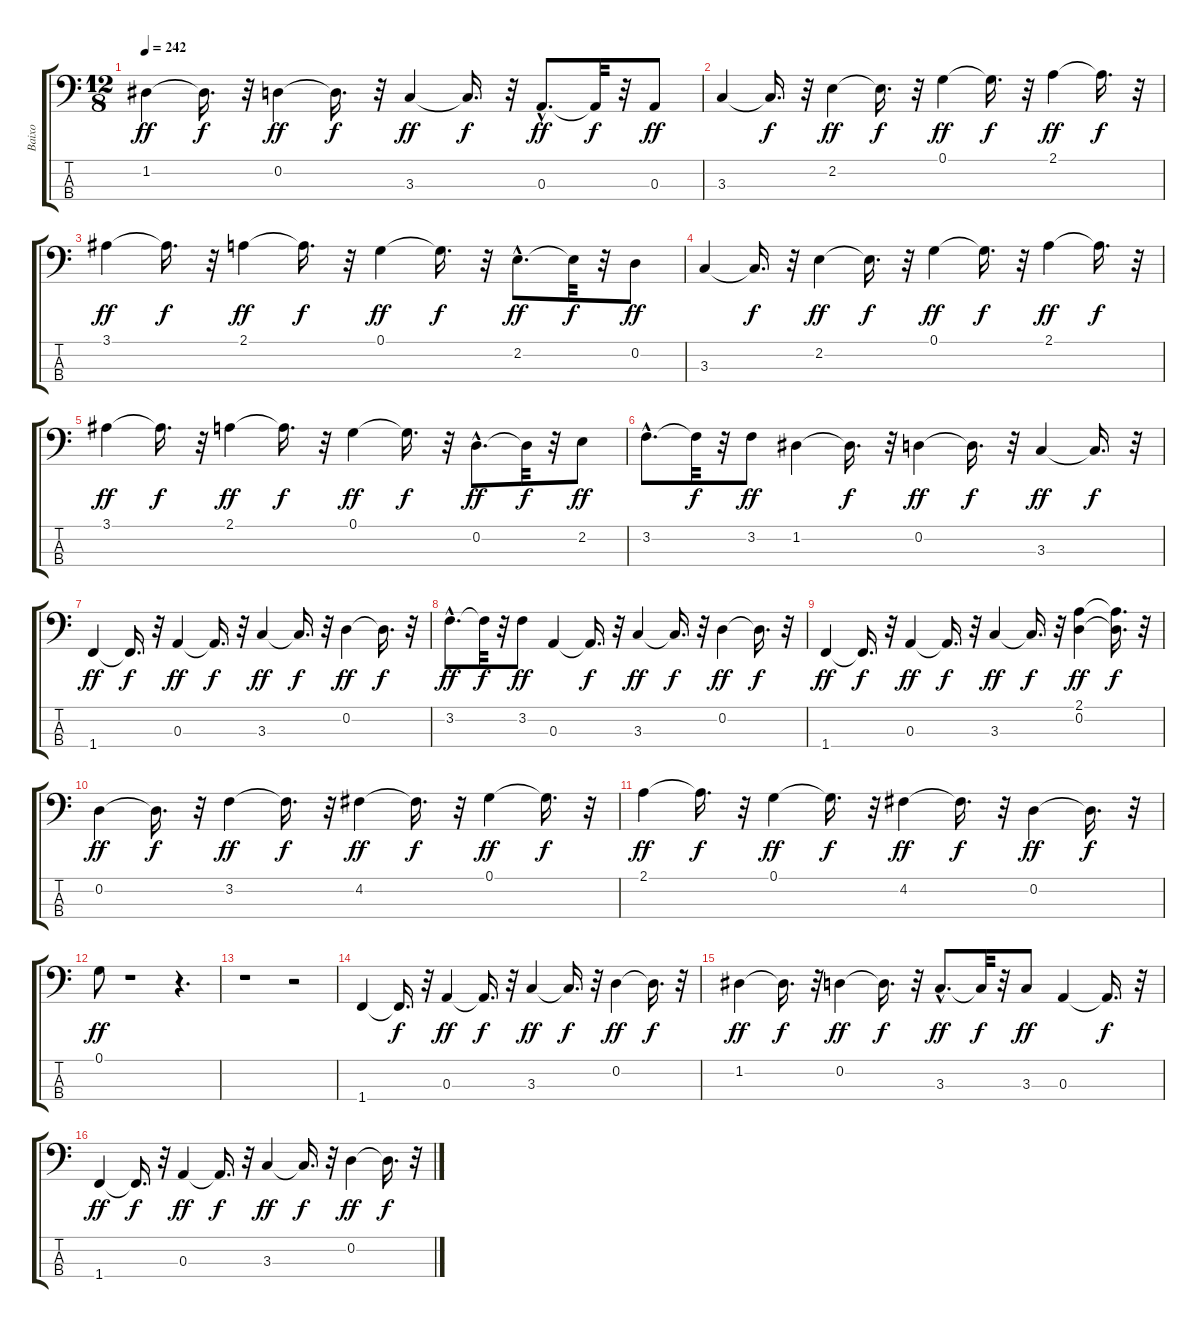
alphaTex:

\track ("Baixo" "Baixo") {instrument fretlessbass}
\staff {score tabs}
\tuning (G2 D2 A1 E1) {hide}
\ts (12 8)
\tempo 242
\clef f4
\ks c
1.2.4{dy ff} 1.2{t}.16{d dy f} r.32 0.2.4{dy ff} 0.2{t}.16{d dy f} r.32 3.3.4{dy ff} 3.3{t}.16{d dy f} r.32 0.3{hac}.8{d dy ff} 0.3{t}.32{dy f} r.32 0.3.8{dy ff} |
3.3.4 3.3{t}.16{d dy f} r.32 2.2.4{dy ff} 2.2{t}.16{d dy f} r.32 0.1.4{dy ff} 0.1{t}.16{d dy f} r.32 2.1.4{dy ff} 2.1{t}.16{d dy f} r.32 |
3.1.4{dy ff} 3.1{t}.16{d dy f} r.32 2.1.4{dy ff} 2.1{t}.16{d dy f} r.32 0.1.4{dy ff} 0.1{t}.16{d dy f} r.32 2.2{hac}.8{d dy ff} 2.2{t}.32{dy f} r.32 0.2.8{dy ff} |
3.3.4 3.3{t}.16{d dy f} r.32 2.2.4{dy ff} 2.2{t}.16{d dy f} r.32 0.1.4{dy ff} 0.1{t}.16{d dy f} r.32 2.1.4{dy ff} 2.1{t}.16{d dy f} r.32 |
3.1.4{dy ff} 3.1{t}.16{d dy f} r.32 2.1.4{dy ff} 2.1{t}.16{d dy f} r.32 0.1.4{dy ff} 0.1{t}.16{d dy f} r.32 0.2{hac}.8{d dy ff} 0.2{t}.32{dy f} r.32 2.2.8{dy ff} |
3.2{hac}.8{d} 3.2{t}.32{dy f} r.32 3.2.8{dy ff} 1.2.4 1.2{t}.16{d dy f} r.32 0.2.4{dy ff} 0.2{t}.16{d dy f} r.32 3.3.4{dy ff} 3.3{t}.16{d dy f} r.32 |
1.4.4{dy ff} 1.4{t}.16{d dy f} r.32 0.3.4{dy ff} 0.3{t}.16{d dy f} r.32 3.3.4{dy ff} 3.3{t}.16{d dy f} r.32 0.2.4{dy ff} 0.2{t}.16{d dy f} r.32 |
3.2{hac}.8{d dy ff} 3.2{t}.32{dy f} r.32 3.2.8{dy ff} 0.3.4 0.3{t}.16{d dy f} r.32 3.3.4{dy ff} 3.3{t}.16{d dy f} r.32 0.2.4{dy ff} 0.2{t}.16{d dy f} r.32 |
1.4.4{dy ff} 1.4{t}.16{d dy f} r.32 0.3.4{dy ff} 0.3{t}.16{d dy f} r.32 3.3.4{dy ff} 3.3{t}.16{d dy f} r.32 (2.1 0.2).4{dy ff} (2.1{t} 0.2{t}).16{d dy f} r.32 |
0.2.4{dy ff} 0.2{t}.16{d dy f} r.32 3.2.4{dy ff} 3.2{t}.16{d dy f} r.32 4.2.4{dy ff} 4.2{t}.16{d dy f} r.32 0.1.4{dy ff} 0.1{t}.16{d dy f} r.32 |
2.1.4{dy ff} 2.1{t}.16{d dy f} r.32 0.1.4{dy ff} 0.1{t}.16{d dy f} r.32 4.2.4{dy ff} 4.2{t}.16{d dy f} r.32 0.2.4{dy ff} 0.2{t}.16{d dy f} r.32 |
0.1.8{dy ff} r.1 r.4{d} |
r.1 r.2 |
1.4.4 1.4{t}.16{d dy f} r.32 0.3.4{dy ff} 0.3{t}.16{d dy f} r.32 3.3.4{dy ff} 3.3{t}.16{d dy f} r.32 0.2.4{dy ff} 0.2{t}.16{d dy f} r.32 |
1.2.4{dy ff} 1.2{t}.16{d dy f} r.32 0.2.4{dy ff} 0.2{t}.16{d dy f} r.32 3.3{hac}.8{d dy ff} 3.3{t}.32{dy f} r.32 3.3.8{dy ff} 0.3.4 0.3{t}.16{d dy f} r.32 |
1.4.4{dy ff} 1.4{t}.16{d dy f} r.32 0.3.4{dy ff} 0.3{t}.16{d dy f} r.32 3.3.4{dy ff} 3.3{t}.16{d dy f} r.32 0.2.4{dy ff} 0.2{t}.16{d dy f} r.32
